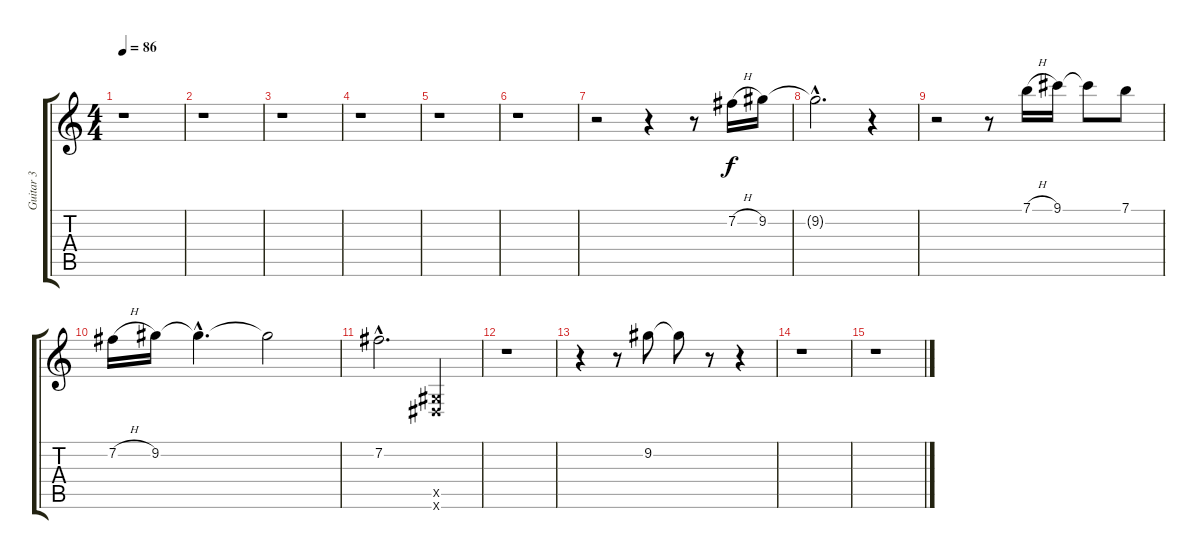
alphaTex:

\track ("Guitar 3" "Guitar 3") {instrument distortionguitar}
\staff {score tabs}
\tuning (E4 B3 G3 D3 A2 E2) {hide}
\ts (4 4)
\tempo 86
\clef g2
\ks c
r.1{dy f} |
r.1 |
r.1 |
r.1 |
r.1 |
r.1 |
r.2 r.4 r.8 7.2{h}.16 9.2.16 |
9.2{hac t}.2{d} r.4 |
r.2 r.8 7.1{h}.16 9.1.16 9.1{t}.8 7.1.8 |
7.2{h}.16 9.2.16 9.2{hac t}.4{d} 9.2{t}.2 |
7.2{hac}.2{d} (-1.5{x} -1.6{x}).4 |
r.1 |
r.4 r.8 9.2.8 9.2{t}.8 r.8 r.4 |
r.1 |
r.1
